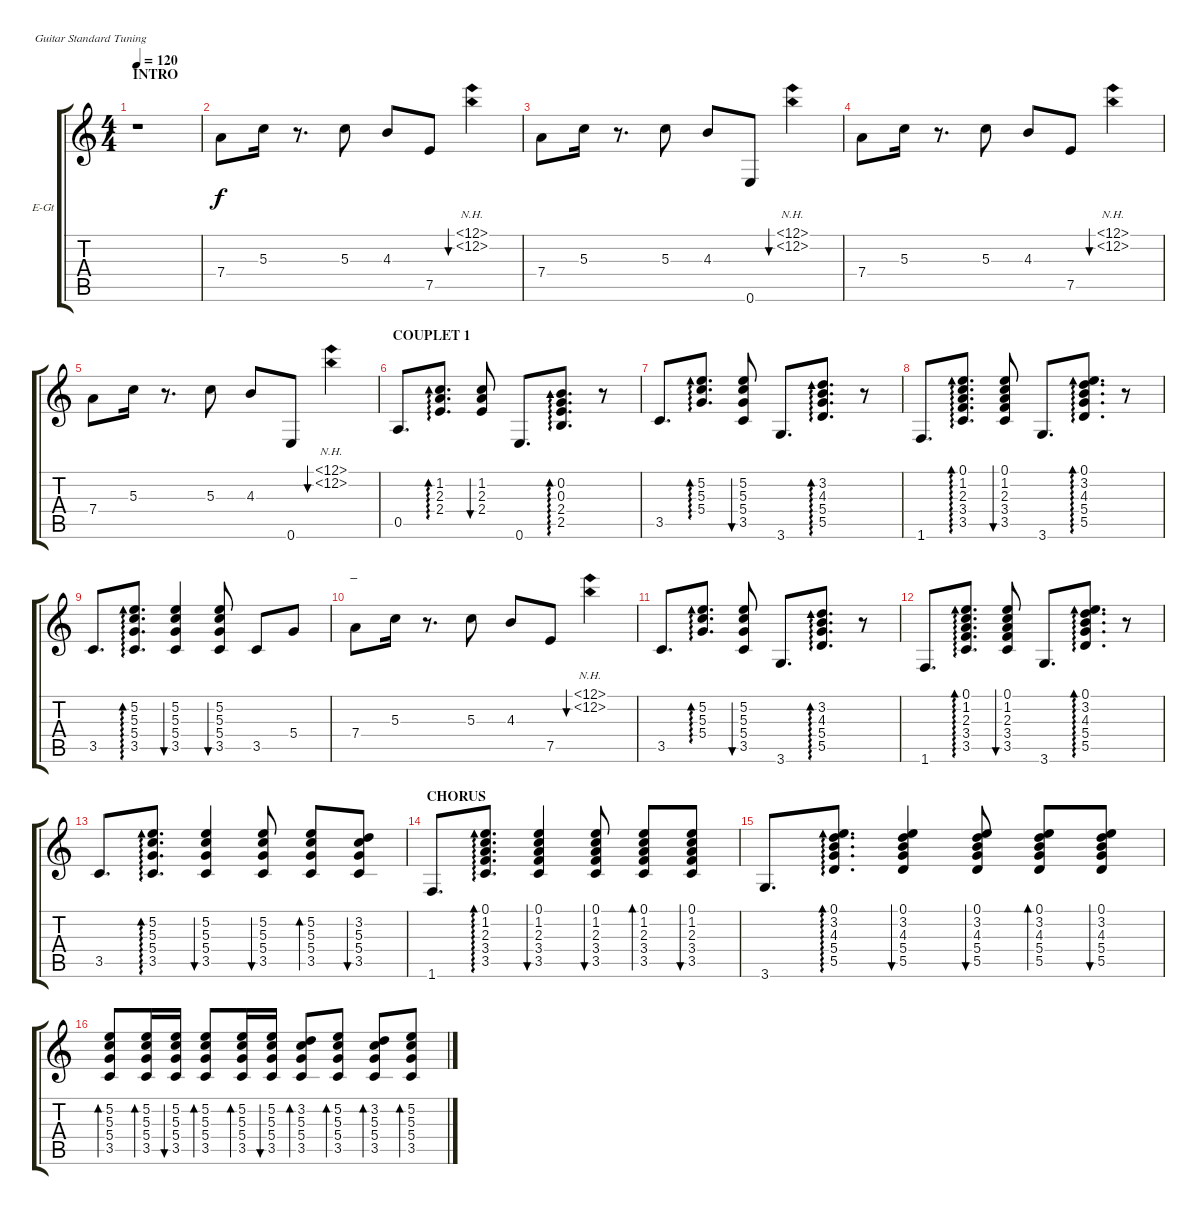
\defaultSystemsLayout 4
\bracketExtendMode groupsimilarinstruments
\firstSystemTrackNameOrientation horizontal
\otherSystemsTrackNameOrientation horizontal
\track ("Electric G - Kasparyan" "E-Gt") {instrument electricguitarclean}
\staff {score tabs}
\tuning (E4 B3 G3 D3 A2 E2)
\ts (4 4)
\section ("" "INTRO")
\tempo 120
\clef g2
\scale
0.487395
\ks c
r.1{dy f instrument electricguitarclean} |
\scale
0.256303 7.4.8 5.3.16 r.8{d} 5.3.8 4.3.8 7.5.8 (12.2{nh} 12.1{nh}).4{bu 30} |
\scale
0.256303 7.4.8 5.3.16 r.8{d} 5.3.8 4.3.8 0.6.8 (12.2{nh} 12.1{nh}).4{bu 30} |
\scale
0.333333 7.4.8 5.3.16 r.8{d} 5.3.8 4.3.8 7.5.8 (12.2{nh} 12.1{nh}).4{bu 30} |
\scale
0.333333 7.4.8 5.3.16 r.8{d} 5.3.8 4.3.8 0.6.8 (12.2{nh} 12.1{nh}).4{bu 30} |
\section ("" "COUPLET 1")
\scale
0.333333 0.5.8{d} (2.4 2.3 1.2).8{d ad 0} (2.4 2.3 1.2).8{bu 30} 0.6.8{d} (2.4 0.3 0.2 2.5).8{d ad 0} r.8 |
\scale
0.333333 3.5.8{d} (5.4 5.3 5.2).8{d ad 0} (5.4 5.3 5.2 3.5).8{bu 30} 3.6.8{d} (5.4 4.3 3.2 5.5).8{d ad 0} r.8 |
\scale
0.333333 1.6.8{d} (3.5 3.4 2.3 1.2 0.1).8{d ad 0} (3.5 3.4 2.3 1.2 0.1).8{bu 30} 3.6.8{d} (5.5 5.4 4.3 3.2 0.1).8{d ad 0} r.8 |
\scale
0.333333 3.5.8{d} (5.4 5.3 5.2 3.5).8{d ad 0} (5.4 5.3 5.2 3.5).4{bu 30} (5.4 5.3 5.2 3.5).8{bu 30} 3.5.8 5.4.8 |
\section ("" "_")
\scale
0.333333 7.4.8 5.3.16 r.8{d} 5.3.8 4.3.8 7.5.8 (12.2{nh} 12.1{nh}).4{bu 30} |
\scale
0.333333 3.5.8{d} (5.4 5.3 5.2).8{d ad 0} (5.4 5.3 5.2 3.5).8{bu 30} 3.6.8{d} (5.4 4.3 3.2 5.5).8{d ad 0} r.8 |
\scale
0.333333 1.6.8{d} (3.5 3.4 2.3 1.2 0.1).8{d ad 0} (3.5 3.4 2.3 1.2 0.1).8{bu 30} 3.6.8{d} (5.5 5.4 4.3 3.2 0.1).8{d ad 0} r.8 |
\scale
0.333333 3.5.8{d} (5.4 5.3 5.2 3.5).8{d ad 0} (5.4 5.3 5.2 3.5).4{bu 30} (5.4 5.3 5.2 3.5).8{bu 30} (5.2 5.3 5.4 3.5).8{bd 30} (3.2 5.3 5.4 3.5).8{bu 30} |
\section ("" "CHORUS")
\scale
0.333333 1.6.8{d} (3.5 3.4 2.3 1.2 0.1).8{d ad 0} (3.5 3.4 2.3 1.2 0.1).4{bu 30} (3.5 3.4 2.3 1.2 0.1).8{bu 30} (3.5 3.4 2.3 1.2 0.1).8{bd 30} (3.5 3.4 2.3 1.2 0.1).8{bu 30} |
\scale
0.333333 3.6.8{d} (5.5 5.4 4.3 3.2 0.1).8{d ad 0} (5.5 5.4 4.3 3.2 0.1).4{bu 30} (5.5 5.4 4.3 3.2 0.1).8{bu 30} (5.5 5.4 4.3 3.2 0.1).8{bd 30} (5.5 5.4 4.3 3.2 0.1).8{bu 30} |
\scale
0.333333 (3.5 5.4 5.3 5.2).8{bd 30} (3.5 5.4 5.3 5.2).16{bd 30} (3.5 5.4 5.3 5.2).16{bu 30} (3.5 5.4 5.3 5.2).8{bd 30} (3.5 5.4 5.3 5.2).16{bd 30} (3.5 5.4 5.3 5.2).16{bu 30} (3.5 5.4 5.3 3.2).8{bd 30} (3.5 5.4 5.3 5.2).8{bd 30} (3.5 5.4 5.3 3.2).8{bd 30} (3.5 5.4 5.3 5.2).8{bd 30}
